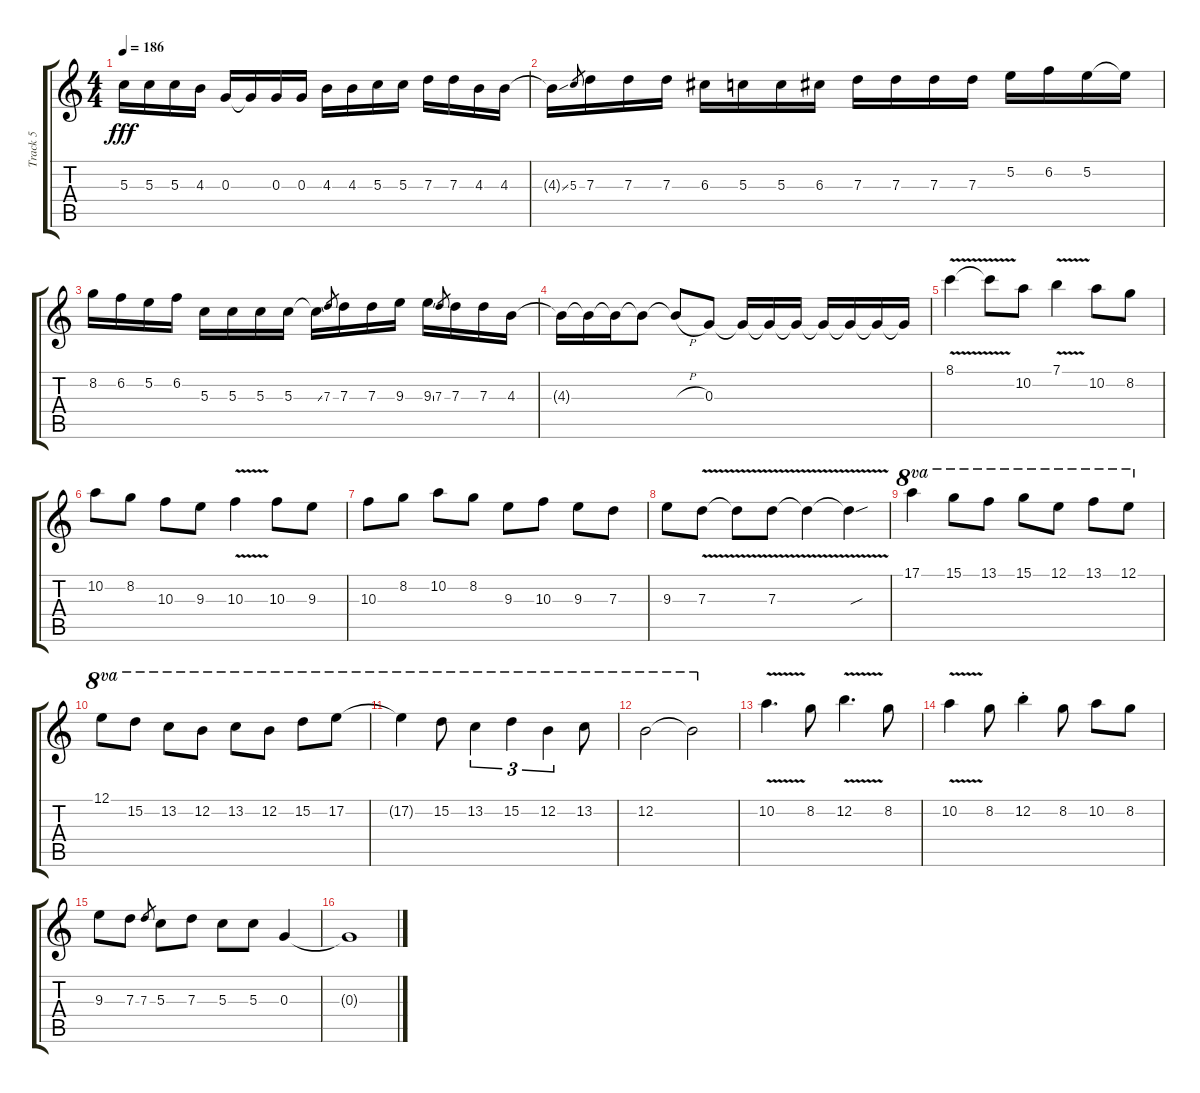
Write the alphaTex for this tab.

\track ("Track 5" "Track 5") {instrument overdrivenguitar}
\staff {score tabs}
\tuning (E4 B3 G3 D3 A2 E2) {hide}
\ts (4 4)
\tempo 186
\clef g2
\ks c
5.3.16{dy fff} 5.3.16 5.3.16 4.3.16 0.3.16 0.3{t}.16 0.3.16 0.3.16 4.3.16 4.3.16 5.3.16 5.3.16 7.3.16 7.3.16 4.3.16 4.3.16 |
4.3{ss t}.16 5.3.8{gr} 7.3.16 7.3.16 7.3.16 6.3.16 5.3.16 5.3.16 6.3.16 7.3.16 7.3.16 7.3.16 7.3.16 5.2.16 6.2.16 5.2.16 5.2{t}.16 |
8.2.16 6.2.16 5.2.16 6.2.16 5.3.16 5.3.16 5.3.16 5.3.16 5.3{ss t}.16 7.3.8{gr} 7.3.16 7.3.16 9.3.16 9.3{ss}.16 7.3.8{gr} 7.3.16 7.3.16 4.3.16 |
4.3{t}.16 4.3{t}.16 4.3{t}.16 4.3{t}.8 4.3{h t}.8 0.3.8 0.3{t}.16 0.3{t}.16 0.3{t}.16 0.3{t}.16 0.3{t}.16 0.3{t}.16 0.3{t}.16 |
8.1{v}.4 8.1{v t}.8 10.2.8 7.1{v}.4 10.2.8 8.2.8 |
10.2.8 8.2.8 10.3.8 9.3.8 10.3{v}.4 10.3.8 9.3.8 |
10.3.8 8.2.8 10.2.8 8.2.8 9.3.8 10.3.8 9.3.8 7.3.8 |
9.3.8 7.3{v}.8 7.3{v t}.8 7.3{v}.8 7.3{v t}.4 7.3{sou t}.4 |
17.1.4{ot 8va} 15.1.8{ot 8va} 13.1.8{ot 8va} 15.1.8{ot 8va} 12.1.8{ot 8va} 13.1.8{ot 8va} 12.1.8{ot 8va} |
12.1.8{ot 8va} 15.2.8{ot 8va} 13.2.8{ot 8va} 12.2.8{ot 8va} 13.2.8{ot 8va} 12.2.8{ot 8va} 15.2.8{ot 8va} 17.2.8{ot 8va} |
17.2{t}.4{ot 8va} 15.2.8{ot 8va} 13.2.4{tu (3 2) ot 8va} 15.2.4{tu (3 2) ot 8va} 12.2.4{tu (3 2) ot 8va} 13.2.8{ot 8va} |
12.2.2{ot 8va} 12.2{t}.2{ot 8va} |
10.2{v}.4{d} 8.2.8 12.2{v}.4{d} 8.2.8 |
10.2{v}.4 8.2.8 12.2{st}.4 8.2.8 10.2.8 8.2.8 |
9.3.8 7.3.8 7.3.8{gr} 5.3.8 7.3.8 5.3.8 5.3.8 0.3.4 |
0.3{t}.1
